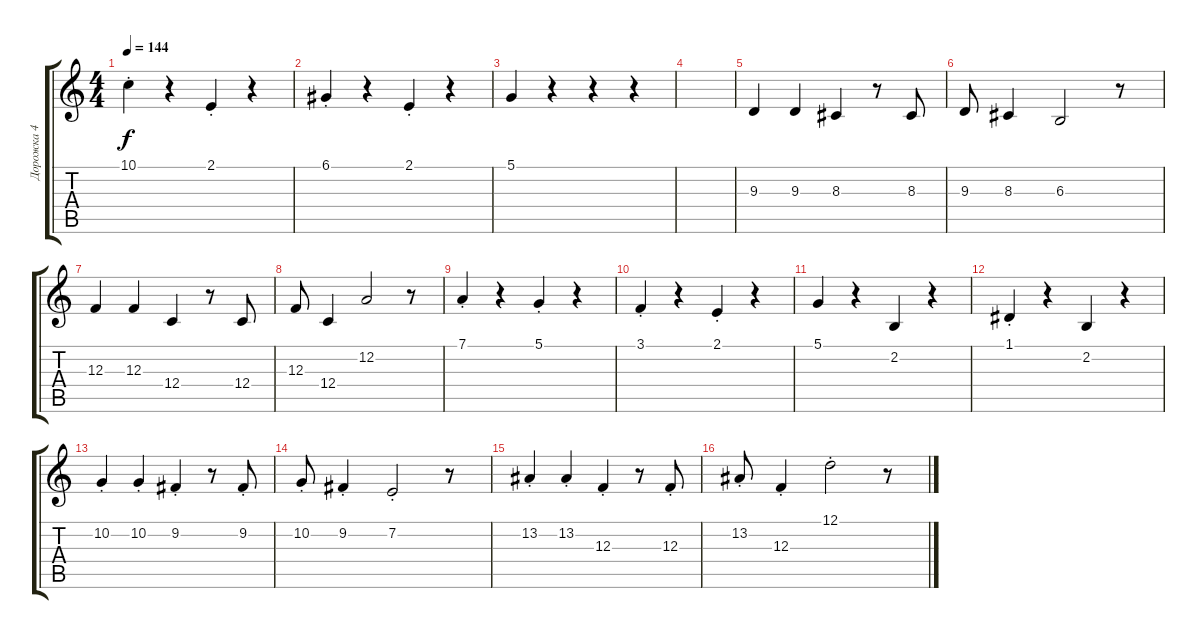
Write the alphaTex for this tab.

\track ("Дорожка 4" "Дорожка 4") {instrument pad1newage}
\staff {score tabs}
\tuning (D4 A3 F3 C3 G2 D2) {hide}
\ts (4 4)
\tempo 144
\clef g2
\ks c
10.1{st}.4{dy f} r.4 2.1{st}.4 r.4 |
6.1{st}.4 r.4 2.1{st}.4 r.4 |
5.1.4 r.4 r.4 r.4 |
|
9.3.4 9.3.4 8.3.4 r.8 8.3.8 |
9.3.8 8.3.4 6.3.2 r.8 |
12.3.4 12.3.4 12.4.4 r.8 12.4.8 |
12.3.8 12.4.4 12.2.2 r.8 |
7.1{st}.4 r.4 5.1{st}.4 r.4 |
3.1{st}.4 r.4 2.1{st}.4 r.4 |
5.1.4 r.4 2.2.4 r.4 |
1.1{st}.4 r.4 2.2.4 r.4 |
10.2{st}.4 10.2{st}.4 9.2{st}.4 r.8 9.2{st}.8 |
10.2{st}.8 9.2{st}.4 7.2{st}.2 r.8 |
13.2{st}.4 13.2{st}.4 12.3{st}.4 r.8 12.3{st}.8 |
13.2{st}.8 12.3{st}.4 12.1{st}.2 r.8
